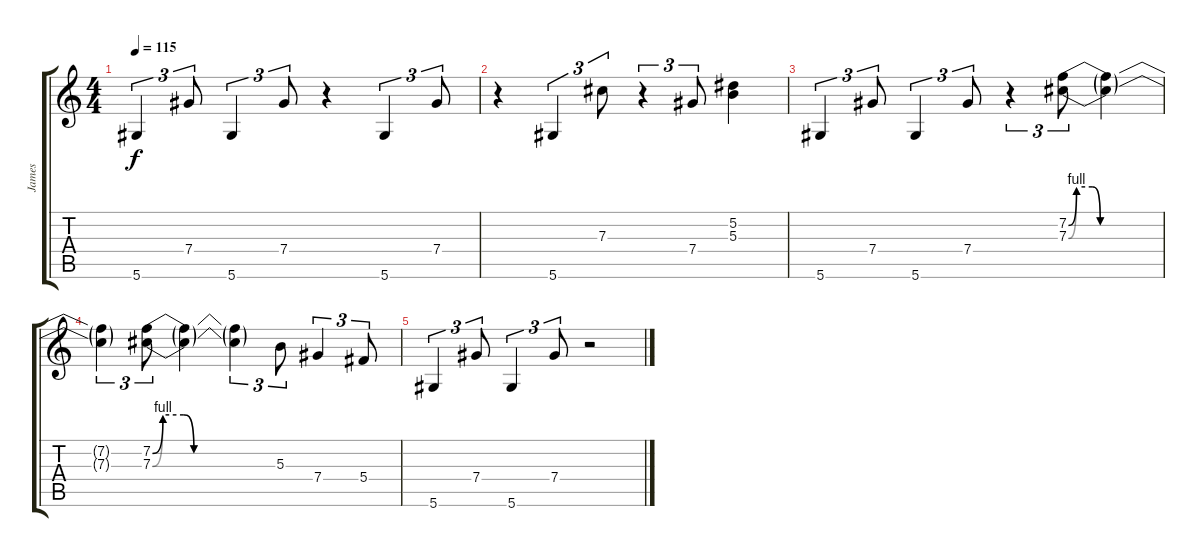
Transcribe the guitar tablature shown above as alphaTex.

\track ("James" "James") {instrument distortionguitar}
\staff {score tabs}
\tuning (Eb4 Bb3 Gb3 Db3 Ab2 Eb2) {hide}
\ts (4 4)
\tempo 115
\clef g2
\ks c
5.6.4{tu (3 2) dy f} 7.4.8{tu (3 2)} 5.6.4{tu (3 2)} 7.4.8{tu (3 2)} r.4 5.6.4{tu (3 2)} 7.4.8{tu (3 2)} |
r.4 5.6.4{tu (3 2)} 7.3.8{tu (3 2)} r.4{tu (3 2)} 7.4.8{tu (3 2)} (5.2 5.3).4 |
5.6.4{tu (3 2)} 7.4.8{tu (3 2)} 5.6.4{tu (3 2)} 7.4.8{tu (3 2)} r.4{tu (3 2)} (7.2{be (custom 0 0 5 4 15 4 20 0 60 0)} 7.3{be (custom 0 0 5 4 15 4 20 0 60 0)}).8{tu (3 2)} (7.2{t} 7.3{t}).4 |
(7.2{t} 7.3{t}).4{tu (3 2)} (7.2{be (custom 0 0 5 4 15 4 20 0 60 0)} 7.3{be (custom 0 0 5 4 15 4 20 0 60 0)}).8{tu (3 2)} (7.2{t} 7.3{t}).4 (7.2{t} 7.3{t}).4{tu (3 2)} 5.3.8{tu (3 2)} 7.4.4{tu (3 2)} 5.4.8{tu (3 2)} |
5.6.4{tu (3 2)} 7.4.8{tu (3 2)} 5.6.4{tu (3 2)} 7.4.8{tu (3 2)} r.2
